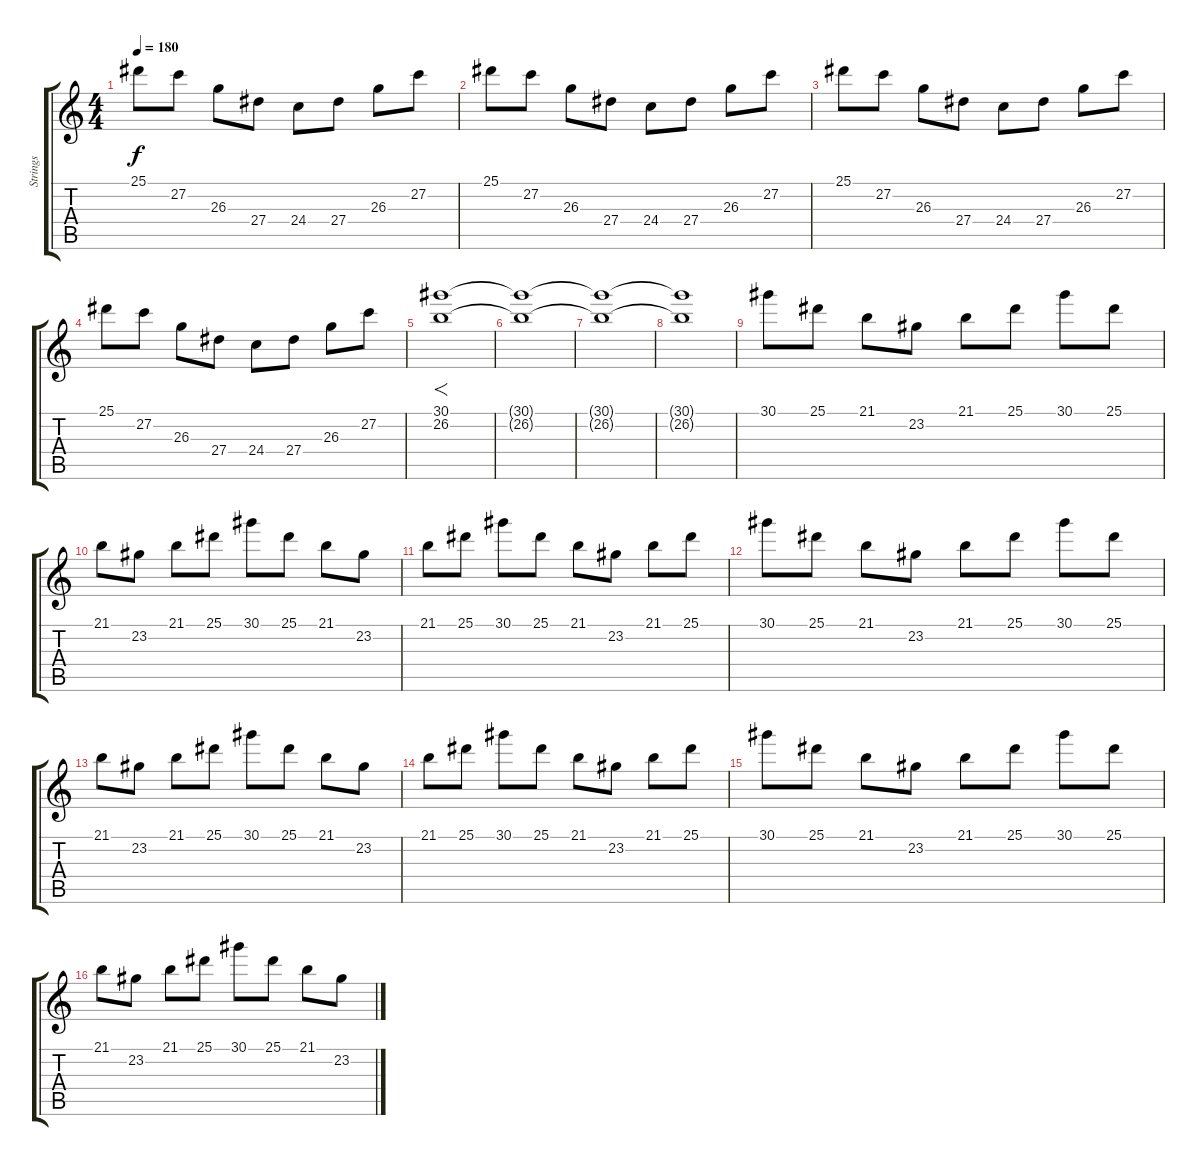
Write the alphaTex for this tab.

\track ("Strings" "Strings") {instrument stringensemble1}
\staff {score tabs}
\tuning (D4 A3 F3 C3 G2 C2) {hide}
\ts (4 4)
\tempo 180
\clef g2
\ks c
25.1.8{dy f} 27.2.8 26.3.8 27.4.8 24.4.8 27.4.8 26.3.8 27.2.8 |
25.1.8 27.2.8 26.3.8 27.4.8 24.4.8 27.4.8 26.3.8 27.2.8 |
25.1.8 27.2.8 26.3.8 27.4.8 24.4.8 27.4.8 26.3.8 27.2.8 |
25.1.8 27.2.8 26.3.8 27.4.8 24.4.8 27.4.8 26.3.8 27.2.8 |
(30.1 26.2).1{f} |
(30.1{t} 26.2{t}).1 |
(30.1{t} 26.2{t}).1 |
(30.1{t} 26.2{t}).1 |
30.1.8 25.1.8 21.1.8 23.2.8 21.1.8 25.1.8 30.1.8 25.1.8 |
21.1.8 23.2.8 21.1.8 25.1.8 30.1.8 25.1.8 21.1.8 23.2.8 |
21.1.8 25.1.8 30.1.8 25.1.8 21.1.8 23.2.8 21.1.8 25.1.8 |
30.1.8 25.1.8 21.1.8 23.2.8 21.1.8 25.1.8 30.1.8 25.1.8 |
21.1.8 23.2.8 21.1.8 25.1.8 30.1.8 25.1.8 21.1.8 23.2.8 |
21.1.8 25.1.8 30.1.8 25.1.8 21.1.8 23.2.8 21.1.8 25.1.8 |
30.1.8 25.1.8 21.1.8 23.2.8 21.1.8 25.1.8 30.1.8 25.1.8 |
21.1.8 23.2.8 21.1.8 25.1.8 30.1.8 25.1.8 21.1.8 23.2.8
